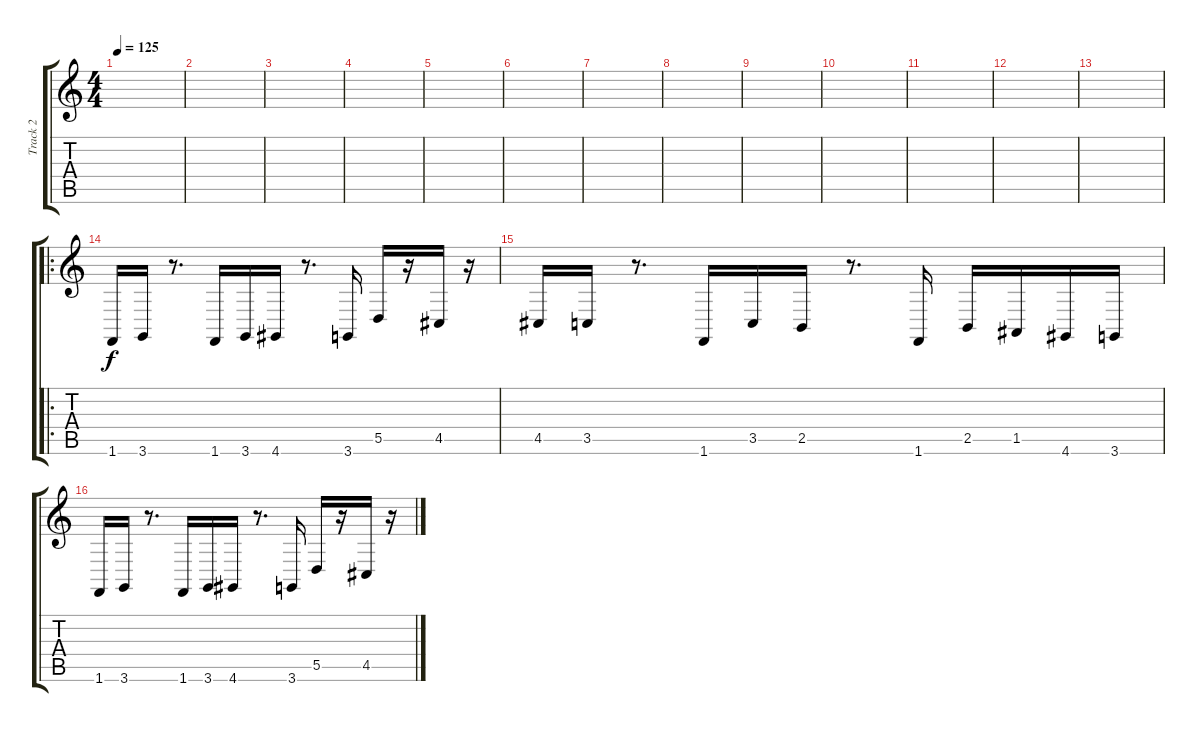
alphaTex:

\track ("Track 2" "Track 2") {instrument drawbarorgan}
\staff {score tabs}
\tuning (E4 B3 G3 D3 A2 E2) {hide}
\ts (4 4)
\tempo 125
\clef g2
\ks c
|
|
|
|
|
|
|
|
|
|
|
|
|
\ro
1.6.16 3.6.16 r.8{d} 1.6.16 3.6.16 4.6.16 r.8{d} 3.6.16 5.5.16 r.16 4.5.16 r.16 |
4.5.16 3.5.16 r.8{d} 1.6.16 3.5.16 2.5.16 r.8{d} 1.6.16 2.5.16 1.5.16 4.6.16 3.6.16 |
1.6.16 3.6.16 r.8{d} 1.6.16 3.6.16 4.6.16 r.8{d} 3.6.16 5.5.16 r.16 4.5.16 r.16
